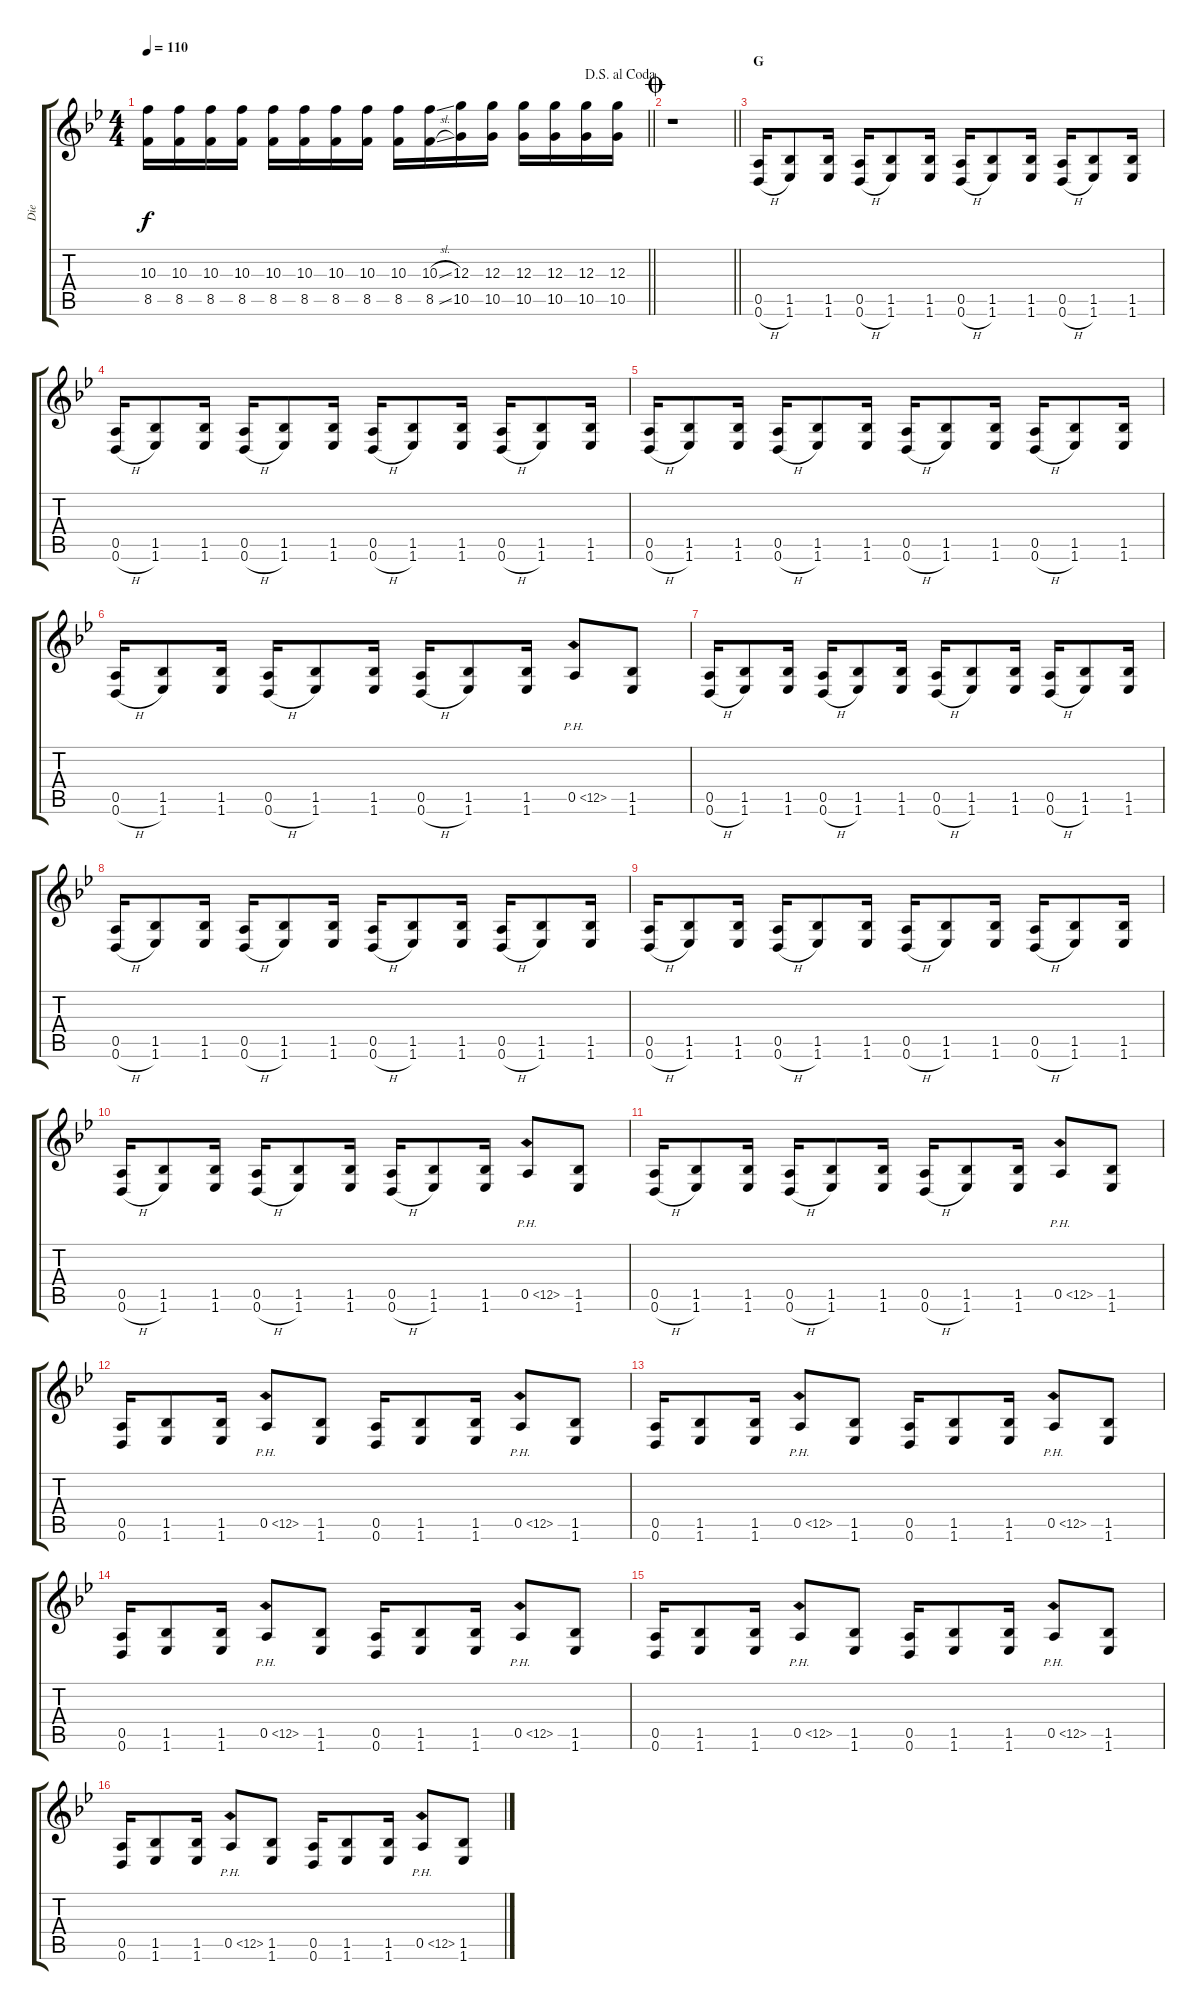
\track ("Die" "Die") {instrument distortionguitar}
\staff {score tabs}
\tuning (E4 B3 G3 D3 A2 D2) {hide}
\ts (4 4)
\jump dalsegnoalcoda
\tempo 110
\clef g2
\barLineRight lightlight
\ks bb
(10.3 8.5).16{dy f} (10.3 8.5).16 (10.3 8.5).16 (10.3 8.5).16 (10.3 8.5).16 (10.3 8.5).16 (10.3 8.5).16 (10.3 8.5).16 (10.3 8.5).16 (10.3{sl} 8.5{sl}).16 (12.3 10.5).16 (12.3 10.5).16 (12.3 10.5).16 (12.3 10.5).16 (12.3 10.5).16 (12.3 10.5).16 |
\jump coda
\barLineRight lightlight
r.1 |
\section ("" "G")
(0.5 0.6{h}).16{volume 16} (1.5 1.6).8 (1.5 1.6).16 (0.5 0.6{h}).16 (1.5 1.6).8 (1.5 1.6).16 (0.5 0.6{h}).16 (1.5 1.6).8 (1.5 1.6).16 (0.5 0.6{h}).16 (1.5 1.6).8 (1.5 1.6).16 |
(0.5 0.6{h}).16 (1.5 1.6).8 (1.5 1.6).16 (0.5 0.6{h}).16 (1.5 1.6).8 (1.5 1.6).16 (0.5 0.6{h}).16 (1.5 1.6).8 (1.5 1.6).16 (0.5 0.6{h}).16 (1.5 1.6).8 (1.5 1.6).16 |
(0.5 0.6{h}).16 (1.5 1.6).8 (1.5 1.6).16 (0.5 0.6{h}).16 (1.5 1.6).8 (1.5 1.6).16 (0.5 0.6{h}).16 (1.5 1.6).8 (1.5 1.6).16 (0.5 0.6{h}).16 (1.5 1.6).8 (1.5 1.6).16 |
(0.5 0.6{h}).16 (1.5 1.6).8 (1.5 1.6).16 (0.5 0.6{h}).16 (1.5 1.6).8 (1.5 1.6).16 (0.5 0.6{h}).16 (1.5 1.6).8 (1.5 1.6).16 0.5{ph 12}.8 (1.5 1.6).8 |
(0.5 0.6{h}).16 (1.5 1.6).8 (1.5 1.6).16 (0.5 0.6{h}).16 (1.5 1.6).8 (1.5 1.6).16 (0.5 0.6{h}).16 (1.5 1.6).8 (1.5 1.6).16 (0.5 0.6{h}).16 (1.5 1.6).8 (1.5 1.6).16 |
(0.5 0.6{h}).16 (1.5 1.6).8 (1.5 1.6).16 (0.5 0.6{h}).16 (1.5 1.6).8 (1.5 1.6).16 (0.5 0.6{h}).16 (1.5 1.6).8 (1.5 1.6).16 (0.5 0.6{h}).16 (1.5 1.6).8 (1.5 1.6).16 |
(0.5 0.6{h}).16 (1.5 1.6).8 (1.5 1.6).16 (0.5 0.6{h}).16 (1.5 1.6).8 (1.5 1.6).16 (0.5 0.6{h}).16 (1.5 1.6).8 (1.5 1.6).16 (0.5 0.6{h}).16 (1.5 1.6).8 (1.5 1.6).16 |
(0.5 0.6{h}).16 (1.5 1.6).8 (1.5 1.6).16 (0.5 0.6{h}).16 (1.5 1.6).8 (1.5 1.6).16 (0.5 0.6{h}).16 (1.5 1.6).8 (1.5 1.6).16 0.5{ph 12}.8 (1.5 1.6).8 |
(0.5 0.6{h}).16 (1.5 1.6).8 (1.5 1.6).16 (0.5 0.6{h}).16 (1.5 1.6).8 (1.5 1.6).16 (0.5 0.6{h}).16 (1.5 1.6).8 (1.5 1.6).16 0.5{ph 12}.8 (1.5 1.6).8 |
(0.5 0.6).16 (1.5 1.6).8 (1.5 1.6).16 0.5{ph 12}.8 (1.5 1.6).8 (0.5 0.6).16 (1.5 1.6).8 (1.5 1.6).16 0.5{ph 12}.8 (1.5 1.6).8 |
(0.5 0.6).16 (1.5 1.6).8 (1.5 1.6).16 0.5{ph 12}.8 (1.5 1.6).8 (0.5 0.6).16 (1.5 1.6).8 (1.5 1.6).16 0.5{ph 12}.8 (1.5 1.6).8 |
(0.5 0.6).16 (1.5 1.6).8 (1.5 1.6).16 0.5{ph 12}.8 (1.5 1.6).8 (0.5 0.6).16 (1.5 1.6).8 (1.5 1.6).16 0.5{ph 12}.8 (1.5 1.6).8 |
(0.5 0.6).16 (1.5 1.6).8 (1.5 1.6).16 0.5{ph 12}.8 (1.5 1.6).8 (0.5 0.6).16 (1.5 1.6).8 (1.5 1.6).16 0.5{ph 12}.8 (1.5 1.6).8 |
(0.5 0.6).16 (1.5 1.6).8 (1.5 1.6).16 0.5{ph 12}.8 (1.5 1.6).8 (0.5 0.6).16 (1.5 1.6).8 (1.5 1.6).16 0.5{ph 12}.8 (1.5 1.6).8
